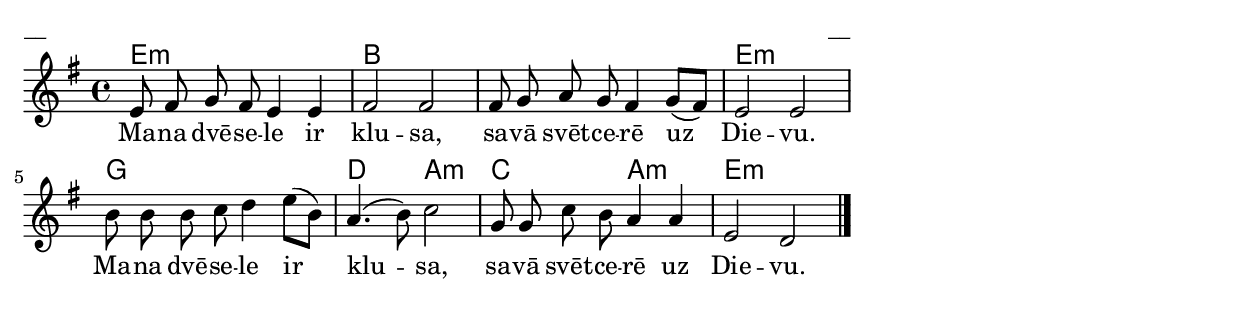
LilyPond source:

\version "2.13.18"

\paper {
line-width = 14\cm
left-margin = 0.4\cm
between-system-padding = 0.1\cm
between-system-space = 0.1\cm
}

\layout {
indent = #0
ragged-last = ##f
}

chordsA = \chordmode {
e1:min b1... s8 e1:min g d2 a:min c a:min e1:min
}

voiceA = \relative c' {
\clef "treble"
\key e \minor
\time 4/4
%\dynamicUp

e8 fis g fis e4 e | fis2 fis | fis8 g a g fis4 g8 [(fis]) | e2 e |
b'8 b b c d4 e8 [(b]) | a4. (b8) c 2 | g8 g c b a4 a | e2 d \bar"|."
}

lyricA = \lyricmode {
Ma -- na dvē -- se -- le ir klu -- sa, sa -- vā svēt -- ce -- rē uz Die -- vu. 
Ma -- na dvē -- se -- le ir klu -- sa, sa -- vā svēt -- ce -- rē uz Die -- vu.
}


fullScore = <<
\new ChordNames { \chordsA }
\new Staff {
<<
\new Voice = "voiceA" { \oneVoice \autoBeamOff \voiceA }
\lyricsto "voiceA" \new Lyrics \lyricA
>>
}
>>


\score {
\fullScore
\header { piece = "__" opus = "__" }
}
\markup { \with-color #(x11-color 'white) \sans \smaller "aaa" }
\score {
\unfoldRepeats
\fullScore
\midi {
\context { \Staff \remove "Staff_performer" }
\context { \Voice \consists "Staff_performer" }
}
}


